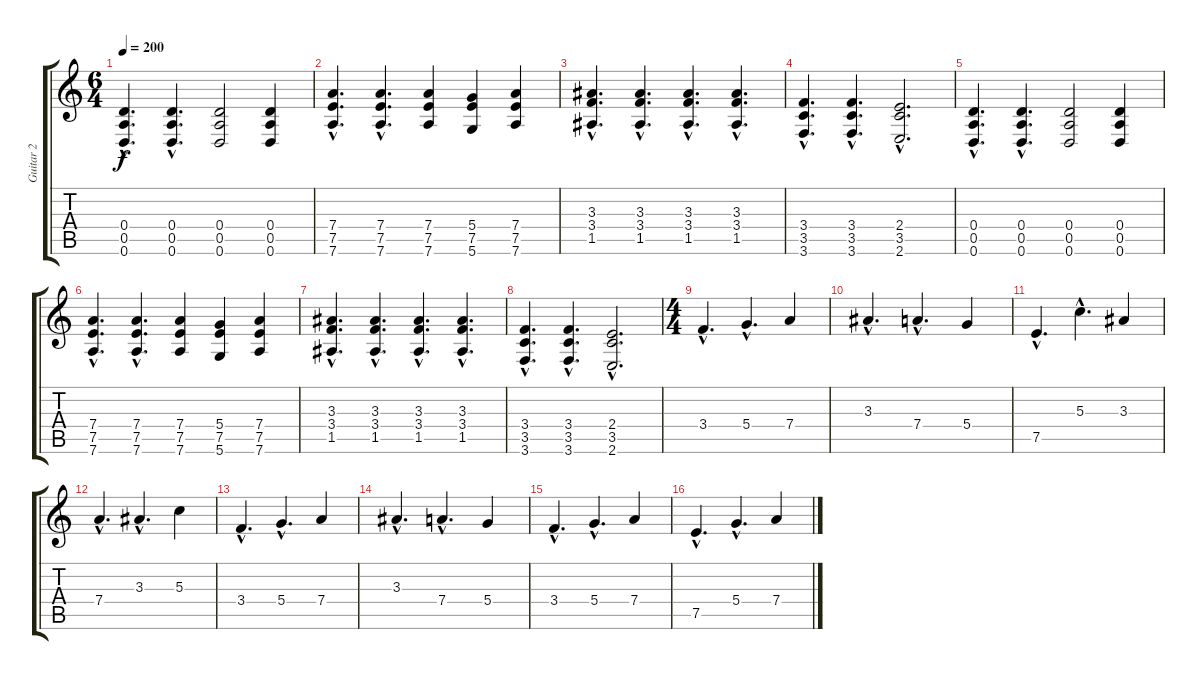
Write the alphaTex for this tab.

\track ("Guitar 2" "Guitar 2") {instrument distortionguitar}
\staff {score tabs}
\tuning (E4 B3 G3 D3 A2 D2) {hide}
\ts (6 4)
\tempo 200
\clef g2
\ks c
(0.4{hac} 0.5{hac} 0.6{hac}).4{d dy f} (0.4{hac} 0.5{hac} 0.6{hac}).4{d} (0.4 0.5 0.6).2 (0.4 0.5 0.6).4 |
(7.4{hac} 7.5{hac} 7.6{hac}).4{d} (7.4{hac} 7.5{hac} 7.6{hac}).4{d} (7.4 7.5 7.6).4 (5.4 7.5 5.6).4 (7.4 7.5 7.6).4 |
(3.3{hac} 3.4{hac} 1.5{hac}).4{d} (3.3{hac} 3.4{hac} 1.5{hac}).4{d} (3.3{hac} 3.4{hac} 1.5{hac}).4{d} (3.3{hac} 3.4{hac} 1.5{hac}).4{d} |
(3.4{hac} 3.5{hac} 3.6{hac}).4{d} (3.4{hac} 3.5{hac} 3.6{hac}).4{d} (2.4{hac} 3.5{hac} 2.6{hac}).2{d} |
(0.4{hac} 0.5{hac} 0.6{hac}).4{d} (0.4{hac} 0.5{hac} 0.6{hac}).4{d} (0.4 0.5 0.6).2 (0.4 0.5 0.6).4 |
(7.4{hac} 7.5{hac} 7.6{hac}).4{d} (7.4{hac} 7.5{hac} 7.6{hac}).4{d} (7.4 7.5 7.6).4 (5.4 7.5 5.6).4 (7.4 7.5 7.6).4 |
(3.3{hac} 3.4{hac} 1.5{hac}).4{d} (3.3{hac} 3.4{hac} 1.5{hac}).4{d} (3.3{hac} 3.4{hac} 1.5{hac}).4{d} (3.3{hac} 3.4{hac} 1.5{hac}).4{d} |
(3.4{hac} 3.5{hac} 3.6{hac}).4{d} (3.4{hac} 3.5{hac} 3.6{hac}).4{d} (2.4{hac} 3.5{hac} 2.6{hac}).2{d} |
\ts (4 4)
3.4{hac}.4{d} 5.4{hac}.4{d} 7.4.4 |
3.3{hac}.4{d} 7.4{hac}.4{d} 5.4.4 |
7.5{hac}.4{d} 5.3{hac}.4{d} 3.3.4 |
7.4{hac}.4{d} 3.3{hac}.4{d} 5.3.4 |
3.4{hac}.4{d} 5.4{hac}.4{d} 7.4.4 |
3.3{hac}.4{d} 7.4{hac}.4{d} 5.4.4 |
3.4{hac}.4{d} 5.4{hac}.4{d} 7.4.4 |
7.5{hac}.4{d} 5.4{hac}.4{d} 7.4.4
